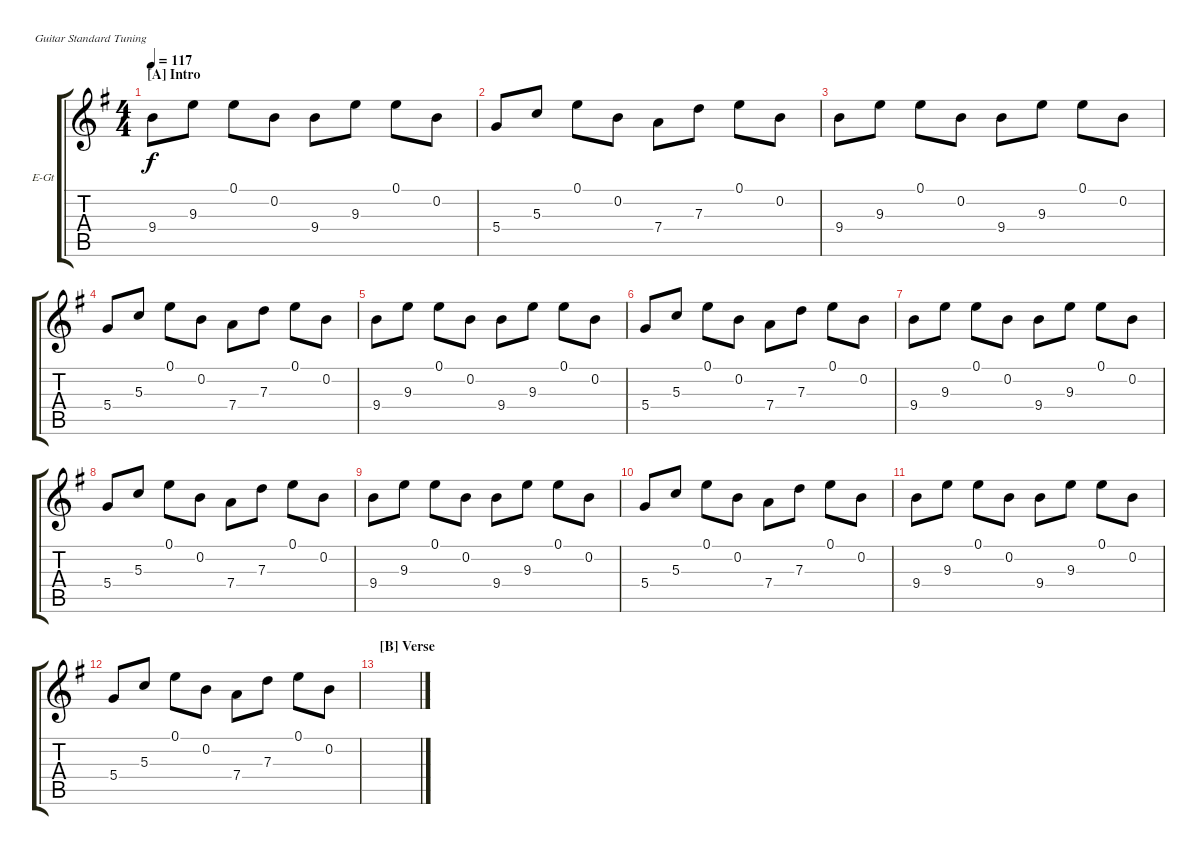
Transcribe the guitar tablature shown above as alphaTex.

\defaultSystemsLayout 4
\bracketExtendMode groupsimilarinstruments
\firstSystemTrackNameOrientation horizontal
\otherSystemsTrackNameOrientation horizontal
\track ("Guitar 1" "E-Gt") {instrument distortionguitar}
\staff {score tabs}
\tuning (E4 B3 G3 D3 A2 E2)
\ts (4 4)
\section ("A" "Intro")
\tempo 117
\clef g2
\scale
1.06936
\ks g
9.4.8{dy f instrument distortionguitar} 9.3.8 0.1.8 0.2.8 9.4.8 9.3.8 0.1.8 0.2.8 |
\scale
0.930643 5.4.8 5.3.8 0.1.8 0.2.8 7.4.8 7.3.8 0.1.8 0.2.8 |
\scale
1.03909 9.4.8 9.3.8 0.1.8 0.2.8 9.4.8 9.3.8 0.1.8 0.2.8 |
\scale
0.960908 5.4.8 5.3.8 0.1.8 0.2.8 7.4.8 7.3.8 0.1.8 0.2.8 |
\scale
1.03909 9.4.8 9.3.8 0.1.8 0.2.8 9.4.8 9.3.8 0.1.8 0.2.8 |
\scale
0.960908 5.4.8 5.3.8 0.1.8 0.2.8 7.4.8 7.3.8 0.1.8 0.2.8 |
\scale
1.03909 9.4.8 9.3.8 0.1.8 0.2.8 9.4.8 9.3.8 0.1.8 0.2.8 |
\scale
0.960908 5.4.8 5.3.8 0.1.8 0.2.8 7.4.8 7.3.8 0.1.8 0.2.8 |
\scale
1.03909 9.4.8 9.3.8 0.1.8 0.2.8 9.4.8 9.3.8 0.1.8 0.2.8 |
\scale
0.960908 5.4.8 5.3.8 0.1.8 0.2.8 7.4.8 7.3.8 0.1.8 0.2.8 |
\scale
1.03909 9.4.8 9.3.8 0.1.8 0.2.8 9.4.8 9.3.8 0.1.8 0.2.8 |
\scale
0.960908 5.4.8 5.3.8 0.1.8 0.2.8 7.4.8 7.3.8 0.1.8 0.2.8 |
\section ("B" "Verse")
\scale
1.03909 |
\scale
0.960908 |
\scale
1.03909 |
\scale
0.960908
